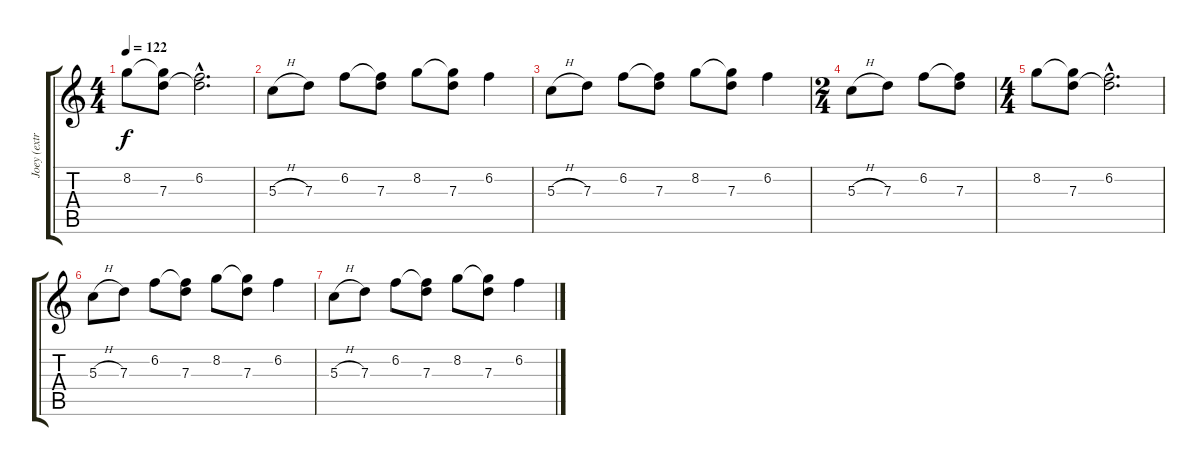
\track ("Joey (extra guitar)" "Joey (extr") {instrument overdrivenguitar}
\staff {score tabs}
\tuning (E4 B3 G3 D3 A2 E2) {hide}
\ts (4 4)
\tempo 122
\clef g2
\ks c
8.2.8{dy f} (8.2{t} 7.3).8 (6.2{hac} 7.3{hac t}).2{d} |
5.3{h}.8 7.3.8 6.2.8 (6.2{t} 7.3).8 8.2.8 (8.2{t} 7.3).8 6.2.4 |
5.3{h}.8 7.3.8 6.2.8 (6.2{t} 7.3).8 8.2.8 (8.2{t} 7.3).8 6.2.4 |
\ts (2 4)
5.3{h}.8 7.3.8 6.2.8 (6.2{t} 7.3).8 |
\ts (4 4)
8.2.8 (8.2{t} 7.3).8 (6.2{hac} 7.3{hac t}).2{d} |
5.3{h}.8 7.3.8 6.2.8 (6.2{t} 7.3).8 8.2.8 (8.2{t} 7.3).8 6.2.4 |
5.3{h}.8 7.3.8 6.2.8 (6.2{t} 7.3).8 8.2.8 (8.2{t} 7.3).8 6.2.4
